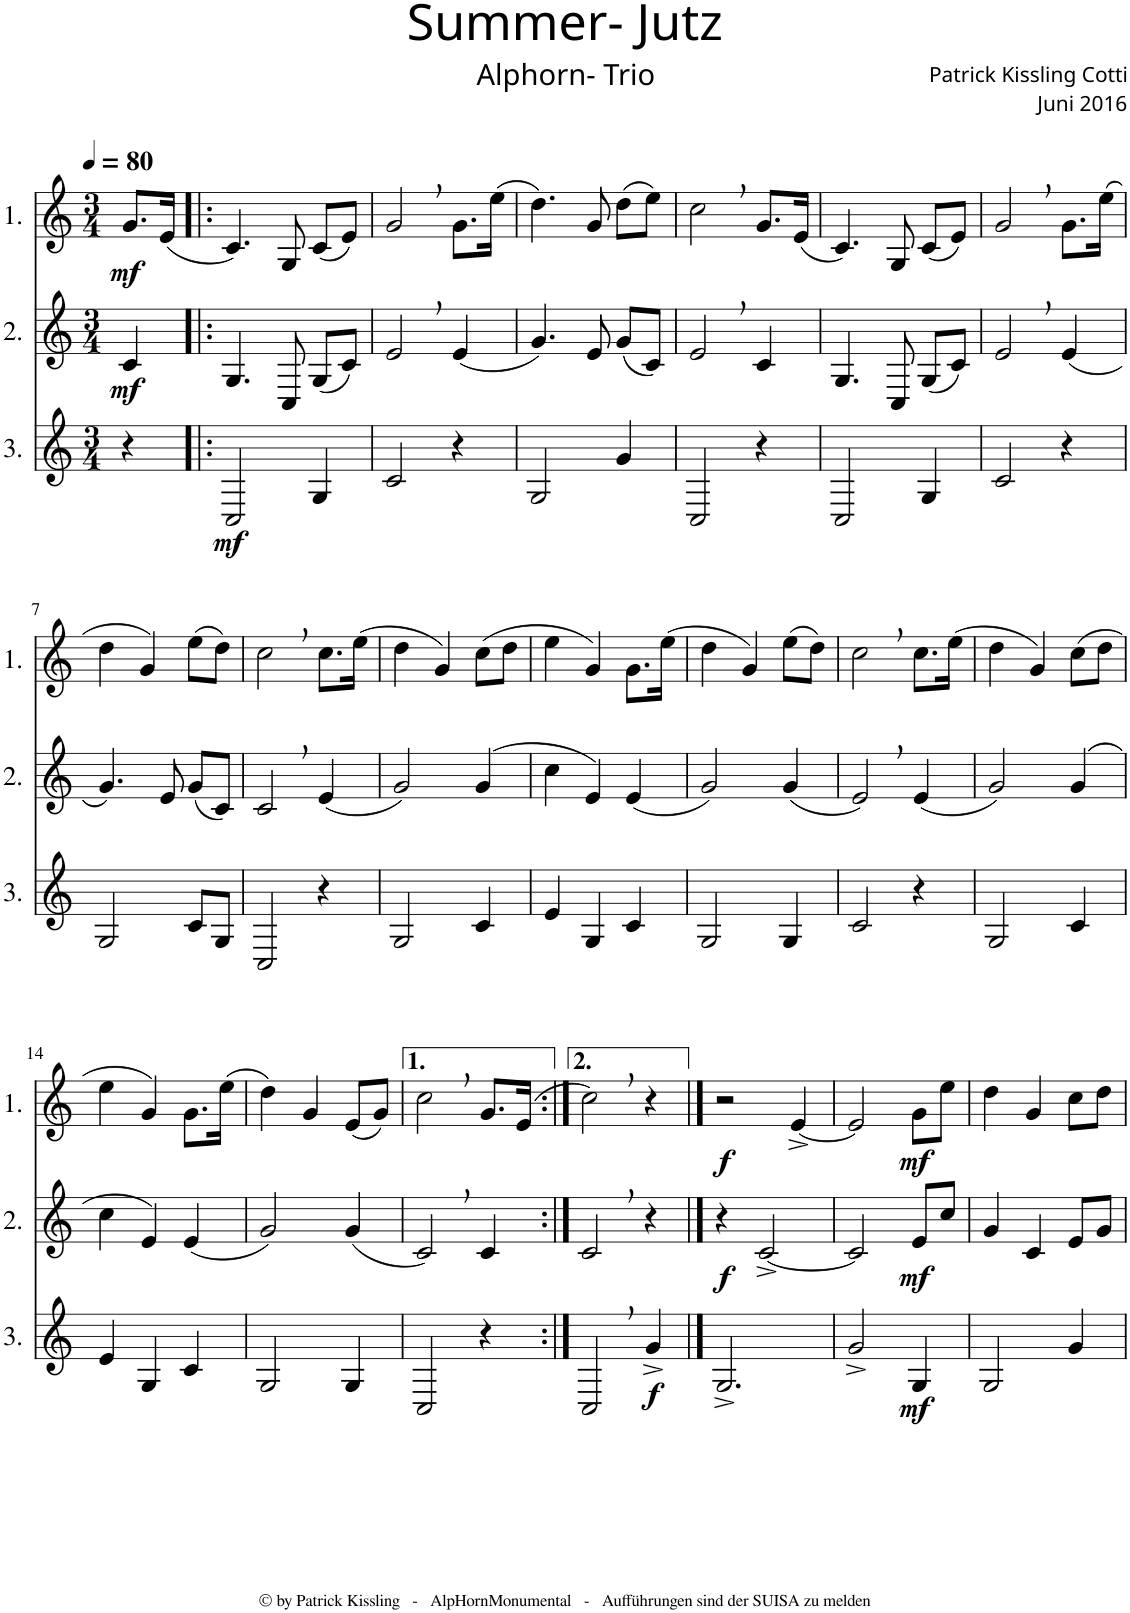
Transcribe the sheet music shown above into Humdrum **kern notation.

**kern	**dynam	**kern	**dynam	**kern	**dynam
*part3	*part3	*part2	*part2	*part1	*part1
*staff3	*staff3	*staff2	*staff2	*staff1	*staff1
*I"3.	*	*I"2.	*	*I"1.	*
*clefG2	*	*clefG2	*	*clefG2	*
*Trd4c7	*	*Trd4c7	*	*Trd4c7	*
*k[]	*	*k[]	*	*k[]	*
*M3/4	*	*M3/4	*	*M3/4	*
*MM80	*	*MM80	*	*MM80	*
=	=	=	=	=	=
!	!	!	!LO:DY:b	!	!LO:DY:b
4r	.	4c/	mf	8.g/L	mf
.	.	.	.	(16e/Jk	.
=1!|:	=1!|:	=1!|:	=1!|:	=1!|:	=1!|:
!	!LO:DY:b	!	!	!	!
2C/	mf	4.G/	.	4.c/)	.
.	.	8C/	.	8G/	.
4G/	.	(8G/L	.	(8c/L	.
.	.	8c/J)	.	8e/J)	.
=2	=2	=2	=2	=2	=2
2c/	.	2e,/	.	2g,/	.
4r	.	(4e/	.	8.g\L	.
.	.	.	.	(16ee\Jk	.
=3	=3	=3	=3	=3	=3
2G/	.	4.g/)	.	4.dd\)	.
.	.	8e/	.	8g/	.
4g/	.	(8g/L	.	(8dd\L	.
.	.	8c/J)	.	8ee\J)	.
=4	=4	=4	=4	=4	=4
2C/	.	2e,/	.	2cc,\	.
4r	.	4c/	.	8.g/L	.
.	.	.	.	(16e/Jk	.
=5	=5	=5	=5	=5	=5
2C/	.	4.G/	.	4.c/)	.
.	.	8C/	.	8G/	.
4G/	.	(8G/L	.	(8c/L	.
.	.	8c/J)	.	8e/J)	.
=6	=6	=6	=6	=6	=6
2c/	.	2e,/	.	2g,/	.
4r	.	(4e/	.	8.g\L	.
.	.	.	.	(16ee\Jk	.
!!LO:LB:g=z
=7	=7	=7	=7	=7	=7
2G/	.	4.g/)	.	4dd\	.
.	.	.	.	4g/)	.
.	.	8e/	.	.	.
8c/L	.	(8g/L	.	(8ee\L	.
8G/J	.	8c/J)	.	8dd\J)	.
=8	=8	=8	=8	=8	=8
2C/	.	2c,/	.	2cc,\	.
4r	.	(4e/	.	8.cc\L	.
.	.	.	.	(16ee\Jk	.
=9	=9	=9	=9	=9	=9
2G/	.	2g/)	.	4dd\	.
.	.	.	.	4g/)	.
4c/	.	(4g/	.	(8cc\L	.
.	.	.	.	8dd\J	.
=10	=10	=10	=10	=10	=10
4e/	.	4cc\	.	4ee\	.
4G/	.	4e/)	.	4g/)	.
4c/	.	(4e/	.	8.g\L	.
.	.	.	.	(16ee\Jk	.
=11	=11	=11	=11	=11	=11
2G/	.	2g/)	.	4dd\	.
.	.	.	.	4g/)	.
4G/	.	(4g/	.	(8ee\L	.
.	.	.	.	8dd\J)	.
=12	=12	=12	=12	=12	=12
2c/	.	2e,/)	.	2cc,\	.
4r	.	(4e/	.	8.cc\L	.
.	.	.	.	(16ee\Jk	.
=13	=13	=13	=13	=13	=13
2G/	.	2g/)	.	4dd\	.
.	.	.	.	4g/)	.
4c/	.	(4g/	.	(8cc\L	.
.	.	.	.	8dd\J	.
!!LO:LB:g=z
=14	=14	=14	=14	=14	=14
4e/	.	4cc\	.	4ee\	.
4G/	.	4e/)	.	4g/)	.
4c/	.	(4e/	.	8.g\L	.
.	.	.	.	(16ee\Jk	.
=15	=15	=15	=15	=15	=15
2G/	.	2g/)	.	4dd\)	.
.	.	.	.	4g/	.
4G/	.	(4g/	.	(8e/L	.
.	.	.	.	8g/J)	.
=16	=16	=16	=16	=16	=16
2C/	.	2c,/)	.	2cc,\	.
4r	.	4c/	.	8.g/L	.
.	.	.	.	(16e/Jk	.
=17:|!	=17:|!	=17:|!	=17:|!	=17:|!	=17:|!
2C,/	.	2c,/	.	2cc,\)	.
!	!LO:DY:b	!	!	!	!
4g^/	f	4r	.	4r	.
==18	==18	==18	==18	==18	==18
!	!	!	!LO:DY:b	!	!LO:DY:b
2.G^/	.	4r	f	2r	f
.	.	[2c^/	.	.	.
.	.	.	.	[4e^/	.
=19	=19	=19	=19	=19	=19
2g^/	.	2c/]	.	2e/]	.
!	!LO:DY:b	!	!LO:DY:b	!	!LO:DY:b
4G/	mf	8e/L	mf	8g\L	mf
.	.	8cc/J	.	8ee\J	.
=20	=20	=20	=20	=20	=20
2G/	.	4g/	.	4dd\	.
.	.	4c/	.	4g/	.
4g/	.	8e/L	.	8cc\L	.
.	.	8g/J	.	8dd\J	.
=	=	=	=	=	=
*-	*-	*-	*-	*-	*-
